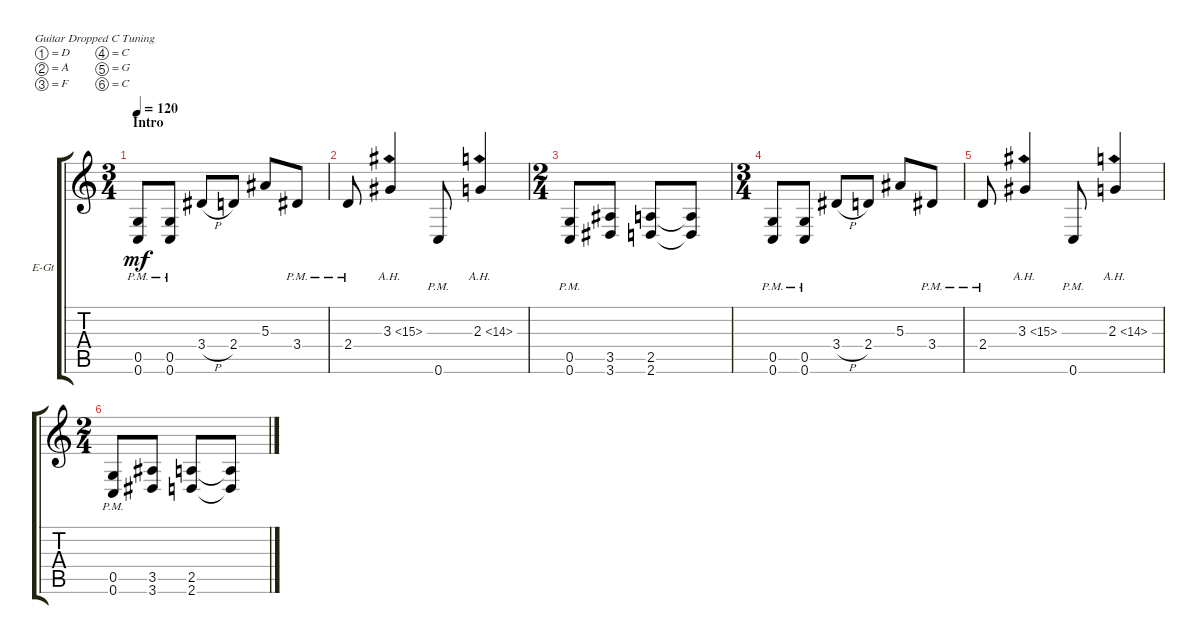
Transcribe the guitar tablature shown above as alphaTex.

\defaultSystemsLayout 4
\bracketExtendMode groupsimilarinstruments
\firstSystemTrackNameOrientation horizontal
\otherSystemsTrackNameOrientation horizontal
\track ("Lead Guitar" "E-Gt") {instrument distortionguitar}
\staff {score tabs}
\tuning (D4 A3 F3 C3 G2 C2)
\ts (3 4)
\section ("" "Intro")
\tempo 120
\clef g2
\ks c
(0.6{pm} 0.5{pm}).8{dy mf instrument distortionguitar} (0.6{pm} 0.5{pm}).8 3.4{h}.8 2.4.8 5.3.8 3.4{pm}.8 |
2.4{pm}.8 3.3{ah 12}.4 0.6{pm}.8 2.3{ah 12}.4 |
\ts (2 4)
(0.6{pm} 0.5{pm}).8 (3.6 3.5).8 (2.6 2.5).8 (2.5{t} 2.6{t}).8 |
\ts (3 4)
(0.6{pm} 0.5{pm}).8 (0.6{pm} 0.5{pm}).8 3.4{h}.8 2.4.8 5.3.8 3.4{pm}.8 |
2.4{pm}.8 3.3{ah 12}.4 0.6{pm}.8 2.3{ah 12}.4 |
\ts (2 4)
(0.6{pm} 0.5{pm}).8 (3.6 3.5).8 (2.6 2.5).8 (2.5{t} 2.6{t}).8
